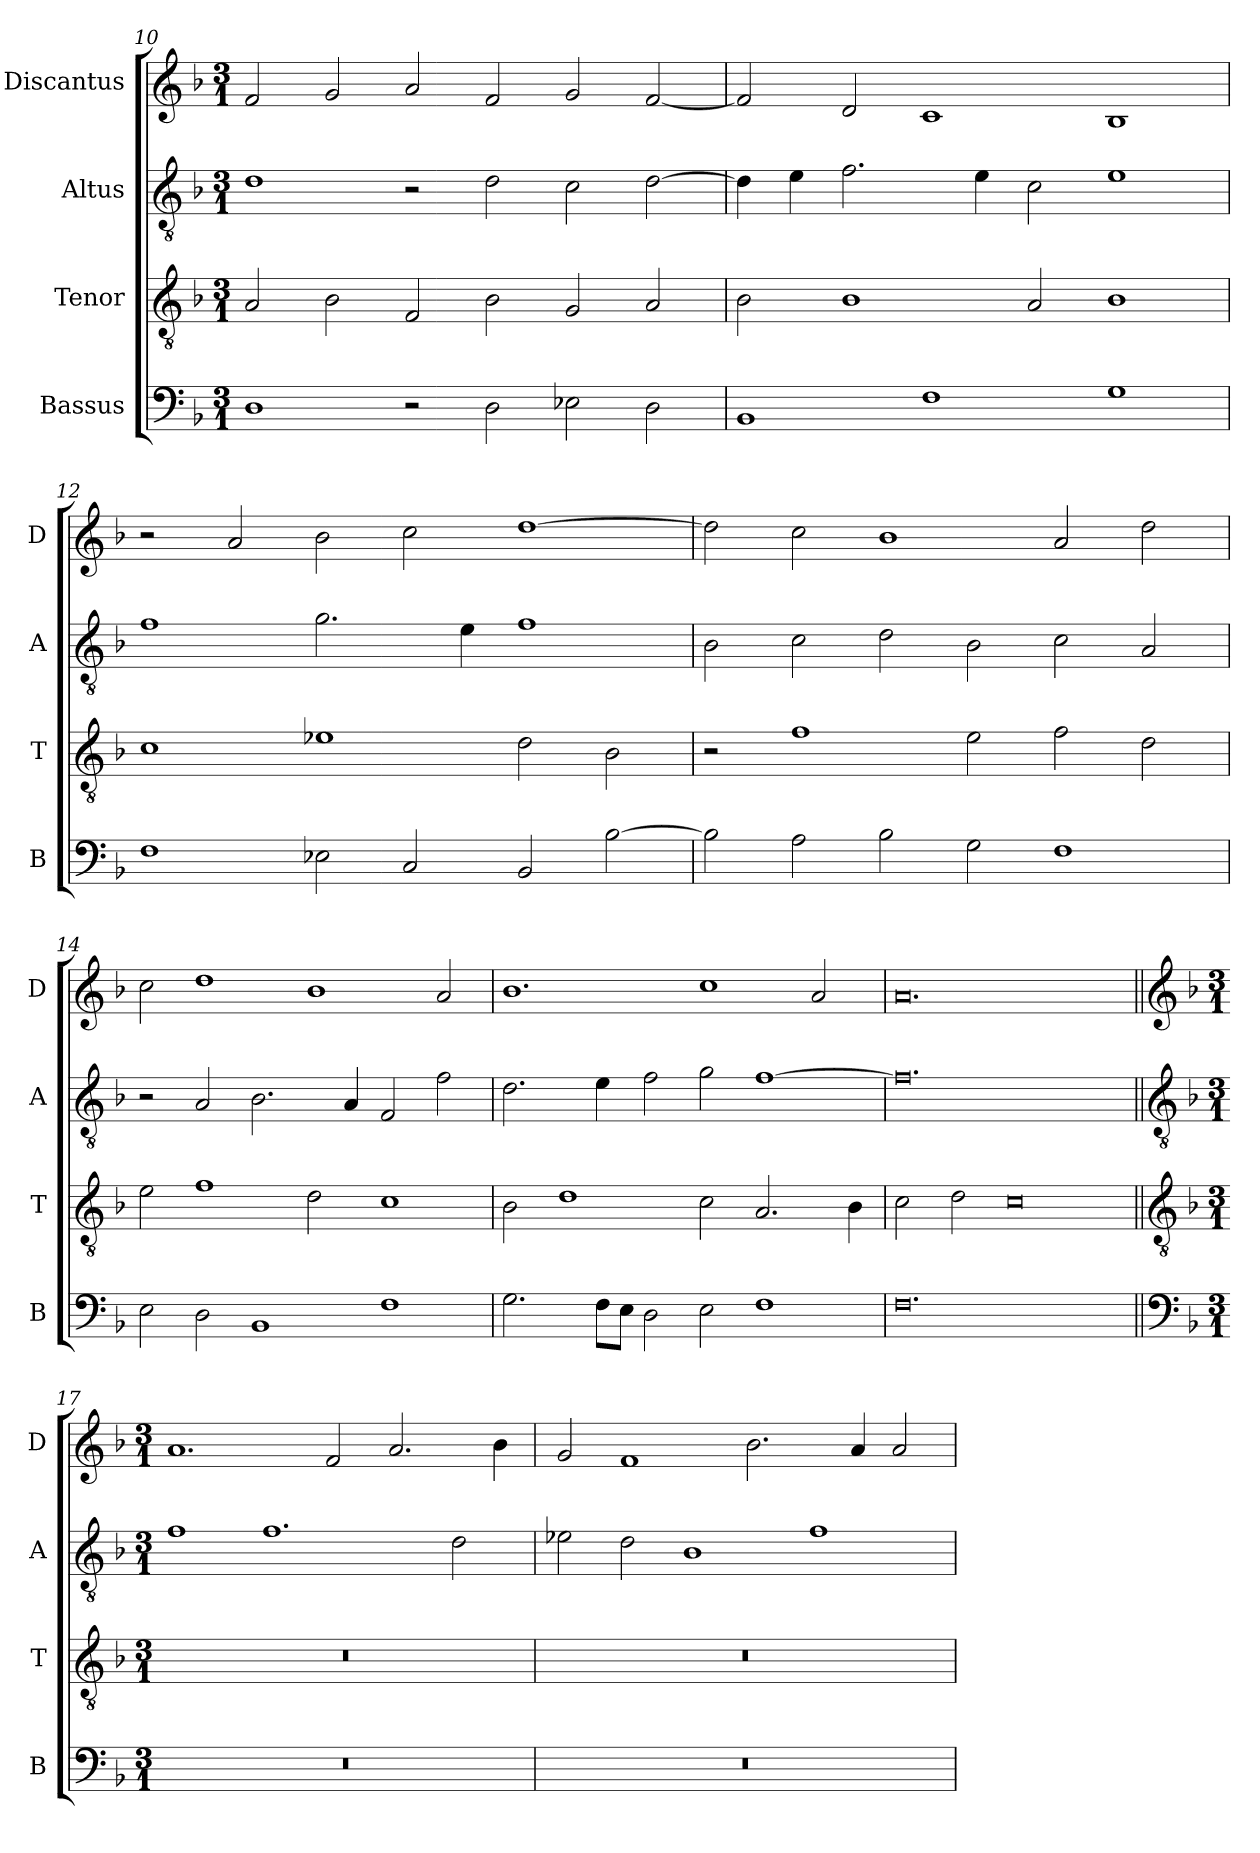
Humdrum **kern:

**kern	**kern	**kern	**kern
*part4	*part3	*part2	*part1
*staff4	*staff3	*staff2	*staff1
*I"Bassus	*I"Tenor	*I"Altus	*I"Discantus
*I'B	*I'T	*I'A	*I'D
*clefF4	*clefGv2	*clefGv2	*clefG2
*k[b-]	*k[b-]	*k[b-]	*k[b-]
*M3/1	*M3/1	*M3/1	*M3/1
=10	=10	=10	=10
1D	2A/	1d	2f/
.	2B-\	.	2g/
2r	2F/	2r	2a/
2D\	2B-\	2d\	2f/
2E-X\	2G/	2c\	2g/
2D\	2A/	[2d\	[2f/
=11	=11	=11	=11
1BB-	2B-\	4d\]	2f/]
.	.	4e\	.
.	1B-	2.f\	2d/
1F	.	.	1c
.	.	4e\	.
.	2A/	2c\	.
1G	1B-	1e	1B-
=12	=12	=12	=12
1F	1c	1f	2r
.	.	.	2a/
2E-X\	1e-X	2.g\	2b-\
2C/	.	.	2cc\
.	.	4e\	.
2BB-/	2d\	1f	[1dd
[2B-\	2B-\	.	.
=13	=13	=13	=13
2B-\]	2r	2B-\	2dd\]
2A\	1f	2c\	2cc\
2B-\	.	2d\	1b-
2G\	2e\	2B-\	.
1F	2f\	2c\	2a/
.	2d\	2A/	2dd\
=14	=14	=14	=14
2E\	2e\	2r	2cc\
2D\	1f	2A/	1dd
1BB-	.	2.B-\	.
.	2d\	.	1b-
.	.	4A/	.
1F	1c	2F/	.
.	.	2f\	2a/
=15	=15	=15	=15
2.G\	2B-\	2.d\	1.b-
.	1d	.	.
8F\L	.	4e\	.
8E\J	.	.	.
2D\	.	2f\	.
2E\	2c\	2g\	1cc
1F	2.A/	[1f	.
.	.	.	2a/
.	4B-\	.	.
=16	=16	=16	=16
0.F	2c\	0.f]	0.a
.	2d\	.	.
.	0c	.	.
!!LO:LB:g=z
=17||	=17||	=17||	=17||
*clefF4	*clefGv2	*clefGv2	*clefG2
*k[b-]	*k[b-]	*k[b-]	*k[b-]
*M3/1	*M3/1	*M3/1	*M3/1
0.r	0.r	1f	1.a
.	.	1.f	.
.	.	.	2f/
.	.	.	2.a/
.	.	2d\	.
.	.	.	4b-\
=18	=18	=18	=18
0.r	0.r	2e-X\	2g/
.	.	2d\	1f
.	.	1B-	.
.	.	.	2.b-\
.	.	1f	.
.	.	.	4a/
.	.	.	2a/
=	=	=	=
*-	*-	*-	*-
